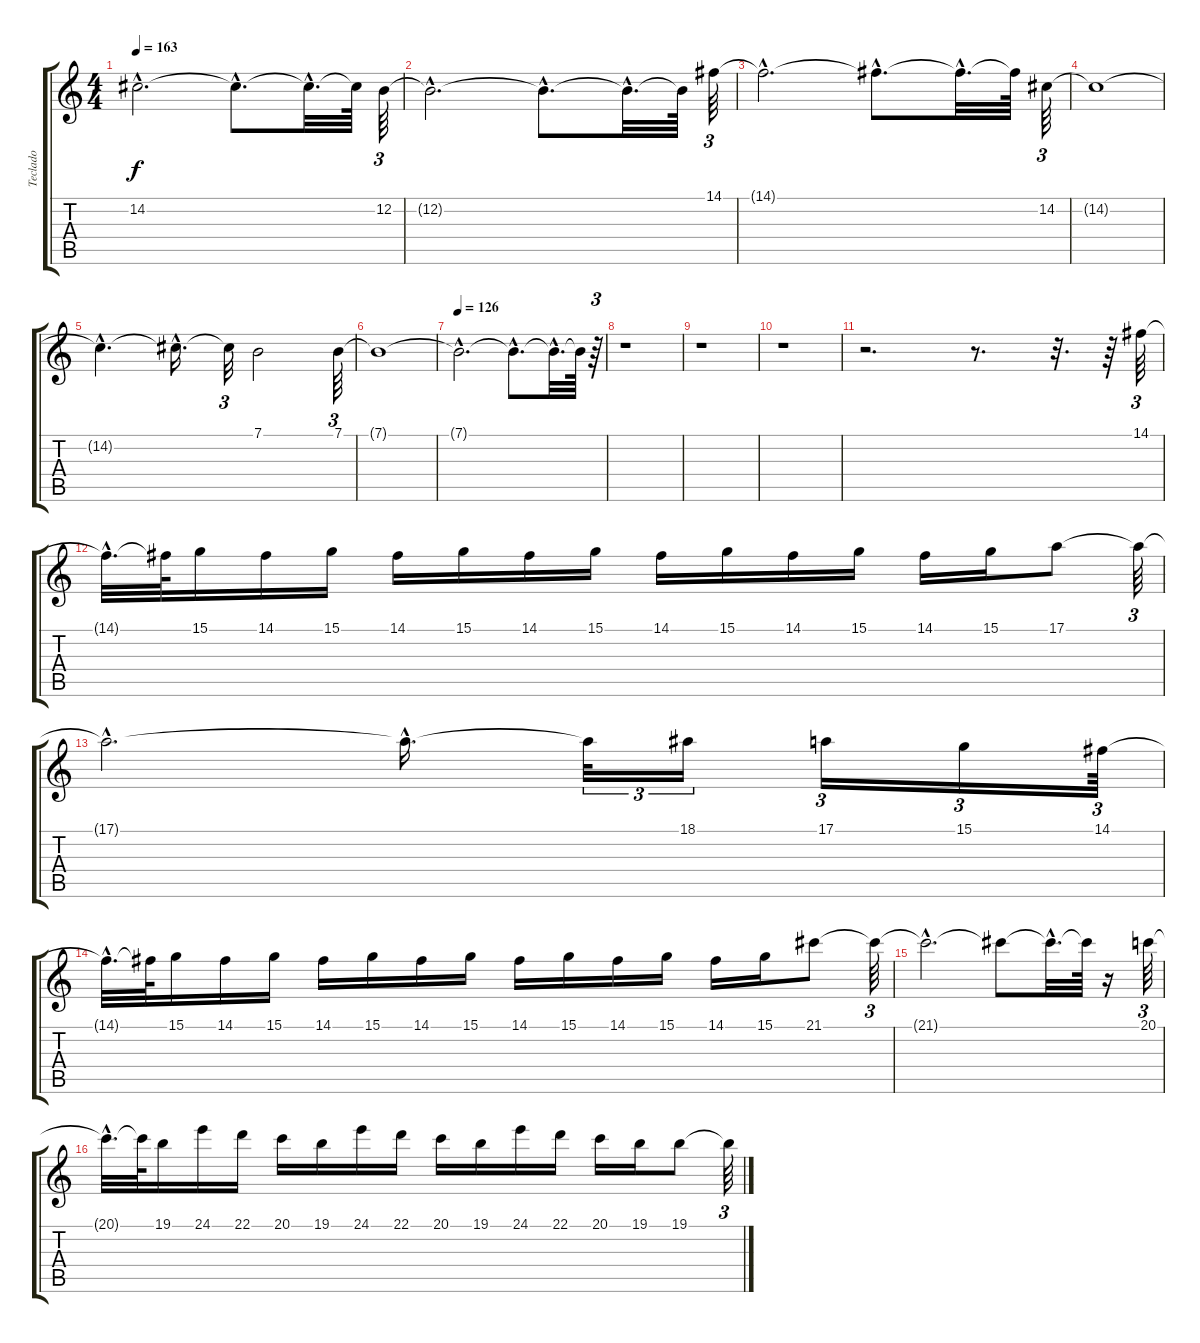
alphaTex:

\track ("Teclado" "Teclado") {instrument flute}
\staff {score tabs}
\tuning (E4 B3 G3 D3 A2 E2) {hide}
\ts (4 4)
\tempo 163
\clef g2
\ks c
14.2{hac t}.2{d dy f} 14.2{hac t}.8{d} 14.2{hac t}.32{d} 14.2{t}.64 12.2.64{tu (3 2)} |
12.2{hac t}.2{d} 12.2{hac t}.8{d} 12.2{hac t}.32{d} 12.2{t}.64 14.1.64{tu (3 2)} |
14.1{hac t}.2{d} 14.1{hac t}.8{d} 14.1{hac t}.32{d} 14.1{t}.64 14.2.64{tu (3 2)} |
14.2{t}.1 |
14.2{hac t}.4{d} 14.2{hac t}.16{d} 14.2{t}.32{tu (3 2)} 7.1.2 7.1.64{tu (3 2)} |
7.1{t}.1 |
\tempo 126
7.1{hac t}.2{d} 7.1{hac t}.8{d} 7.1{hac t}.32{d} 7.1{t}.64 r.64{tu (3 2)} |
r.1 |
r.1 |
r.1 |
r.2{d} r.8{d} r.32{d} r.64 14.1.64{tu (3 2)} |
14.1{hac t}.32{d} 14.1{t}.64 15.1.16 14.1.16 15.1.16 14.1.16 15.1.16 14.1.16 15.1.16 14.1.16 15.1.16 14.1.16 15.1.16 14.1.16 15.1.16 17.1.8 17.1{t}.64{tu (3 2)} |
17.1{hac t}.2{d} 17.1{hac t}.16{d} 17.1{t}.32{tu (3 2)} 18.1.16{tu (3 2)} 17.1.16{tu (3 2)} 15.1.16{tu (3 2)} 14.1.64{tu (3 2)} |
14.1{hac t}.32{d} 14.1{t}.64 15.1.16 14.1.16 15.1.16 14.1.16 15.1.16 14.1.16 15.1.16 14.1.16 15.1.16 14.1.16 15.1.16 14.1.16 15.1.16 21.1.8 21.1{t}.64{tu (3 2)} |
21.1{hac t}.2{d} 21.1{t}.8 21.1{hac t}.32{d} 21.1{t}.64 r.16 20.1.64{tu (3 2)} |
20.1{hac t}.32{d} 20.1{t}.64 19.1.16 24.1.16 22.1.16 20.1.16 19.1.16 24.1.16 22.1.16 20.1.16 19.1.16 24.1.16 22.1.16 20.1.16 19.1.16 19.1.8 19.1{t}.64{tu (3 2)}
